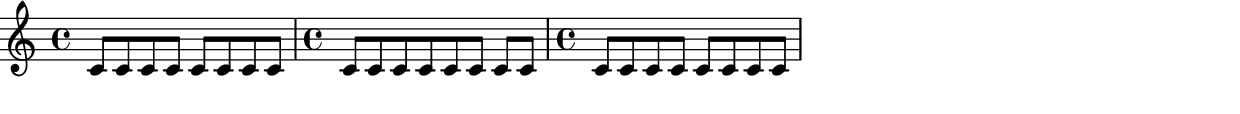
%% Generated by lilypond-book
%% Options: [exampleindent=10.16\mm,indent=0\mm,line-width=160\mm,quote]
\include "lilypond-book-preamble.ly"


% ****************************************************************
% Start cut-&-pastable-section
% ****************************************************************

#(ly:set-option 'eps-box-padding 3.000000)



\paper {
  indent = 0\mm
  line-width = 160\mm
  % offset the left padding, also add 1mm as lilypond creates cropped
  % images with a little space on the right
  line-width = #(- line-width (* mm  3.000000) (* mm 1))
  line-width = 160\mm - 2.0 * 10.16\mm
  % offset the left padding, also add 1mm as lilypond creates cropped
  % images with a little space on the right
  line-width = #(- line-width (* mm  3.000000) (* mm 1))
}

\layout {
  
}




% ****************************************************************
% ly snippet:
% ****************************************************************
\sourcefileline 1200
\score{
  \relative {
    \repeat unfold 8 { c'8 } |
    \overrideTimeSignatureSettings
      4/4        % timeSignatureFraction
      1/4        % baseMomentFraction
      3,1        % beatStructure
      #'()       % beamExceptions
    \time 4/4
    \repeat unfold 8 { c8 } |
    \revertTimeSignatureSettings 4/4
    \time 4/4
    \repeat unfold 8 { c8 } |
  }
}



% ****************************************************************
% end ly snippet
% ****************************************************************
